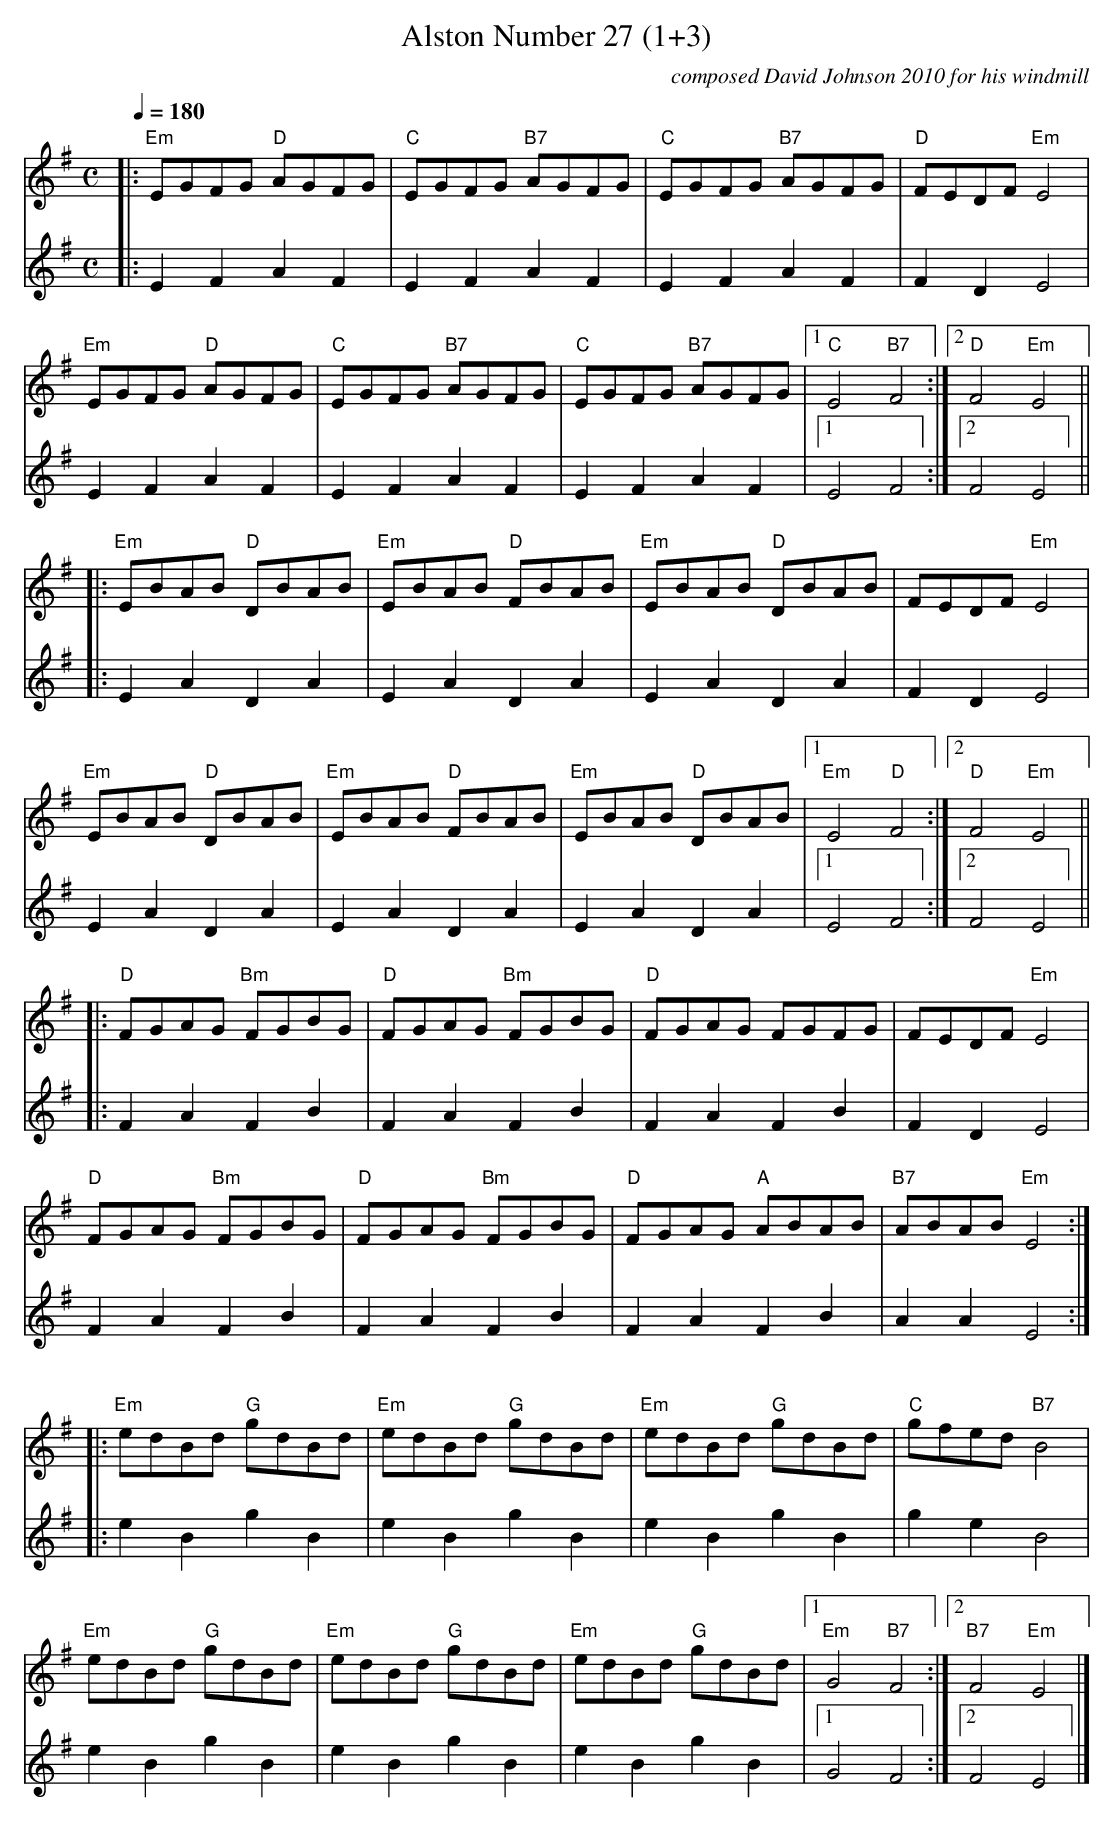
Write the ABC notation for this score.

X:1
T:Alston Number 27 (1+3)
C:composed David Johnson 2010 for his windmill
M:C
L:1/4
Q:180
K:G
V:1
|:"Em"E/G/F/G/ "D"A/G/F/G/|"C"E/G/F/G/ "B7"A/G/F/G/|"C"E/G/F/G/ "B7"A/G/F/G/|"D"F/E/D/F/ "Em"E2|
"Em"E/G/F/G/ "D"A/G/F/G/|"C"E/G/F/G/ "B7"A/G/F/G/|"C"E/G/F/G/ "B7"A/G/F/G/|1"C"E2 "B7"F2:|2"D"F2"Em"E2||
|:"Em"E/B/A/B/ "D"D/B/A/B/|"Em"E/B/A/B/ "D"F/B/A/B/|"Em"E/B/A/B/ "D"D/B/A/B/|F/E/D/F/ "Em"E2|
"Em"E/B/A/B/ "D"D/B/A/B/|"Em"E/B/A/B/ "D"F/B/A/B/|"Em"E/B/A/B/ "D"D/B/A/B/|1"Em"E2 "D"F2:|2"D"F2"Em"E2||
|:"D"F/G/A/G/ "Bm"F/G/B/G/|"D"F/G/A/G/ "Bm"F/G/B/G/|"D"F/G/A/G/ F/G/F/G/|F/E/D/F/ "Em"E2|
"D"F/G/A/G/ "Bm"F/G/B/G/|"D"F/G/A/G/ "Bm"F/G/B/G/|"D"F/G/A/G/ "A"A/B/A/B/|"B7"A/B/A/B/ "Em"E2:|
|:"Em"e/d/B/d/ "G"g/d/B/d/|"Em"e/d/B/d/ "G"g/d/B/d/|"Em"e/d/B/d/ "G"g/d/B/d/|"C"g/f/e/d/ "B7"B2|
"Em"e/d/B/d/ "G"g/d/B/d/|"Em"e/d/B/d/ "G"g/d/B/d/|"Em"e/d/B/d/ "G"g/d/B/d/|1"Em"G2 "B7"F2:|2"B7"F2"Em"E2|]
V:2
|:EFAF|EFAF|EFAF|FDE2|
EFAF|EFAF|EFAF|1E2F2:|2F2E2||
|:EADA|EADA|EADA|FDE2|
EADA|EADA|EADA|1E2F2:|2F2E2||
|:FAFB|FAFB|FAFB|FDE2|
FAFB|FAFB|FAFB|AAE2:|
|:eBgB|eBgB|eBgB|geB2|
eBgB|eBgB|eBgB|1G2F2:|2F2E2|]
